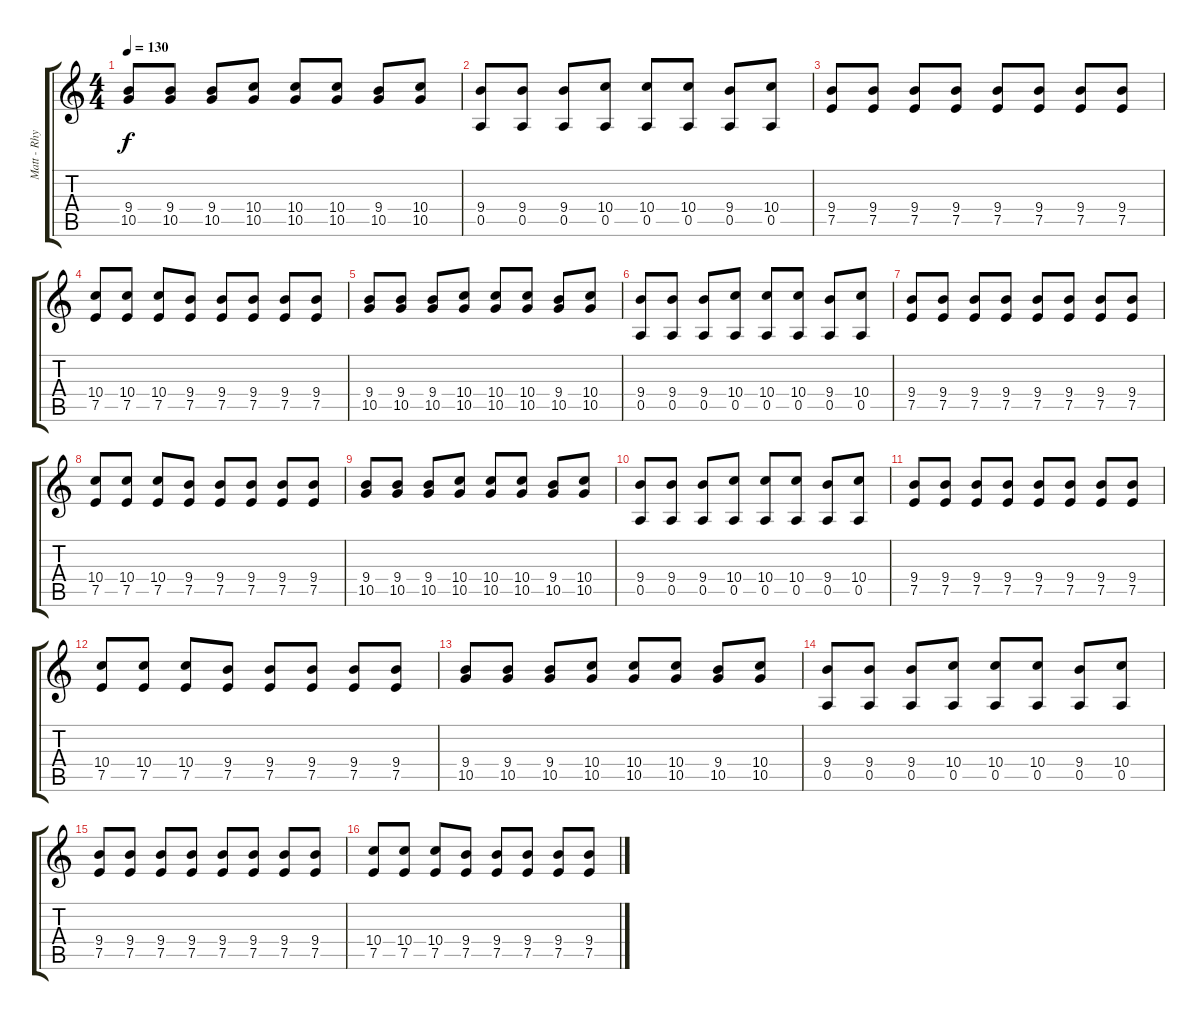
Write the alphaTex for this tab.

\track ("Matt - Rhytm Guitar" "Matt - Rhy") {instrument overdrivenguitar}
\staff {score tabs}
\tuning (E4 B3 G3 D3 A2 E2) {hide}
\ts (4 4)
\tempo 130
\clef g2
\ks c
(9.4 10.5).8{dy f instrument overdrivenguitar} (9.4 10.5).8 (9.4 10.5).8 (10.4 10.5).8 (10.4 10.5).8 (10.4 10.5).8 (9.4 10.5).8 (10.4 10.5).8 |
(9.4 0.5).8 (9.4 0.5).8 (9.4 0.5).8 (10.4 0.5).8 (10.4 0.5).8 (10.4 0.5).8 (9.4 0.5).8 (10.4 0.5).8 |
(9.4 7.5).8 (9.4 7.5).8 (9.4 7.5).8 (9.4 7.5).8 (9.4 7.5).8 (9.4 7.5).8 (9.4 7.5).8 (9.4 7.5).8 |
(10.4 7.5).8 (10.4 7.5).8 (10.4 7.5).8 (9.4 7.5).8 (9.4 7.5).8 (9.4 7.5).8 (9.4 7.5).8 (9.4 7.5).8 |
(9.4 10.5).8 (9.4 10.5).8 (9.4 10.5).8 (10.4 10.5).8 (10.4 10.5).8 (10.4 10.5).8 (9.4 10.5).8 (10.4 10.5).8 |
(9.4 0.5).8 (9.4 0.5).8 (9.4 0.5).8 (10.4 0.5).8 (10.4 0.5).8 (10.4 0.5).8 (9.4 0.5).8 (10.4 0.5).8 |
(9.4 7.5).8 (9.4 7.5).8 (9.4 7.5).8 (9.4 7.5).8 (9.4 7.5).8 (9.4 7.5).8 (9.4 7.5).8 (9.4 7.5).8 |
(10.4 7.5).8 (10.4 7.5).8 (10.4 7.5).8 (9.4 7.5).8 (9.4 7.5).8 (9.4 7.5).8 (9.4 7.5).8 (9.4 7.5).8 |
(9.4 10.5).8 (9.4 10.5).8 (9.4 10.5).8 (10.4 10.5).8 (10.4 10.5).8 (10.4 10.5).8 (9.4 10.5).8 (10.4 10.5).8 |
(9.4 0.5).8 (9.4 0.5).8 (9.4 0.5).8 (10.4 0.5).8 (10.4 0.5).8 (10.4 0.5).8 (9.4 0.5).8 (10.4 0.5).8 |
(9.4 7.5).8 (9.4 7.5).8 (9.4 7.5).8 (9.4 7.5).8 (9.4 7.5).8 (9.4 7.5).8 (9.4 7.5).8 (9.4 7.5).8 |
(10.4 7.5).8 (10.4 7.5).8 (10.4 7.5).8 (9.4 7.5).8 (9.4 7.5).8 (9.4 7.5).8 (9.4 7.5).8 (9.4 7.5).8 |
(9.4 10.5).8 (9.4 10.5).8 (9.4 10.5).8 (10.4 10.5).8 (10.4 10.5).8 (10.4 10.5).8 (9.4 10.5).8 (10.4 10.5).8 |
(9.4 0.5).8 (9.4 0.5).8 (9.4 0.5).8 (10.4 0.5).8 (10.4 0.5).8 (10.4 0.5).8 (9.4 0.5).8 (10.4 0.5).8 |
(9.4 7.5).8 (9.4 7.5).8 (9.4 7.5).8 (9.4 7.5).8 (9.4 7.5).8 (9.4 7.5).8 (9.4 7.5).8 (9.4 7.5).8 |
(10.4 7.5).8 (10.4 7.5).8 (10.4 7.5).8 (9.4 7.5).8 (9.4 7.5).8 (9.4 7.5).8 (9.4 7.5).8 (9.4 7.5).8
